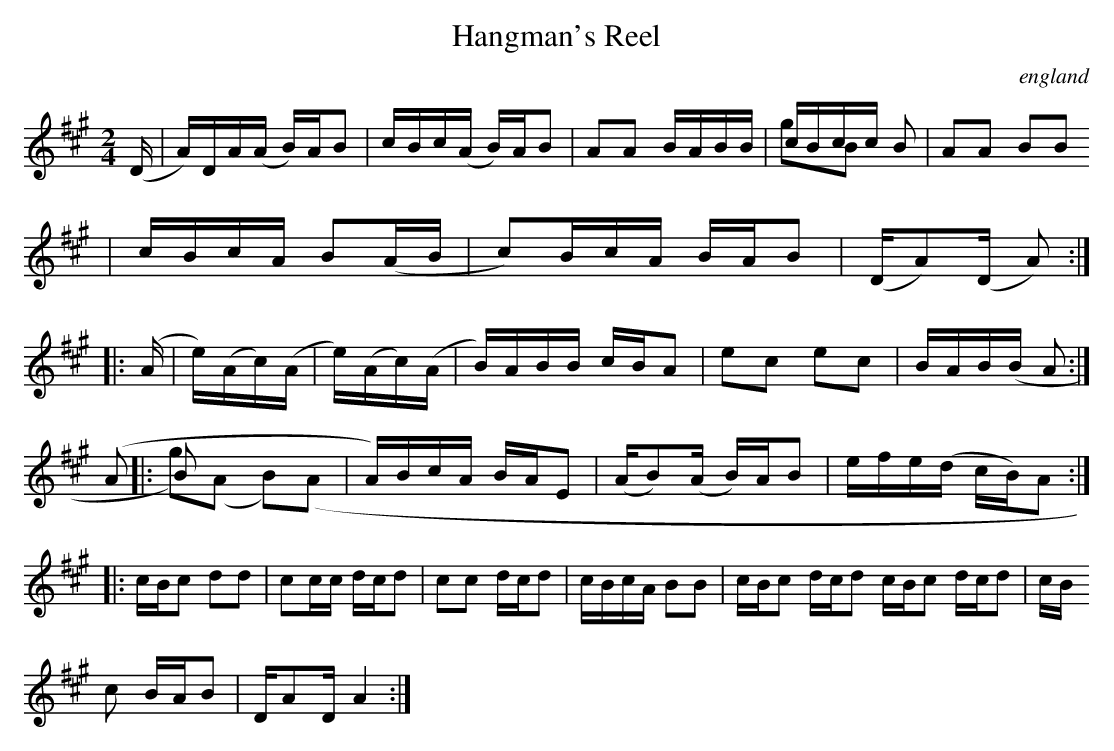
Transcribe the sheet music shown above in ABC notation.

X:1
T:Hangman's Reel
O:england
L:1/8
M:2/4
actually sounds
K:A
(D/|A/)D/A/(A/ B/)A/B|c/B/c/(A/ B/)A/B|AA B/A/B/B/|c/B/c/c/ B&gt;B|AA BB
|
c/B/c/A/ B(A/B/|c)B/c/A/ B/A/B|(D/A)(D/ A):|
|:(A/|e/)(A/c/)(A/|e/)(A/c/)(A/|B/)A/B/B/ c/B/A|ec ec|B/A/B/(B/ A:|
(A|:B&gt;)(A B)(A|A/)B/c/A/ B/A/E|(A/B)(A/ B/)A/B|e/f/e/(d/ c/B/)A:|
|:c/B/c dd|cc/c/ d/c/d|cc d/c/d|c/B/c/A/ BB|c/B/c d/c/d c/B/c d/c/d|c/B/
c
B/A/B|D/AD/ A2:|
